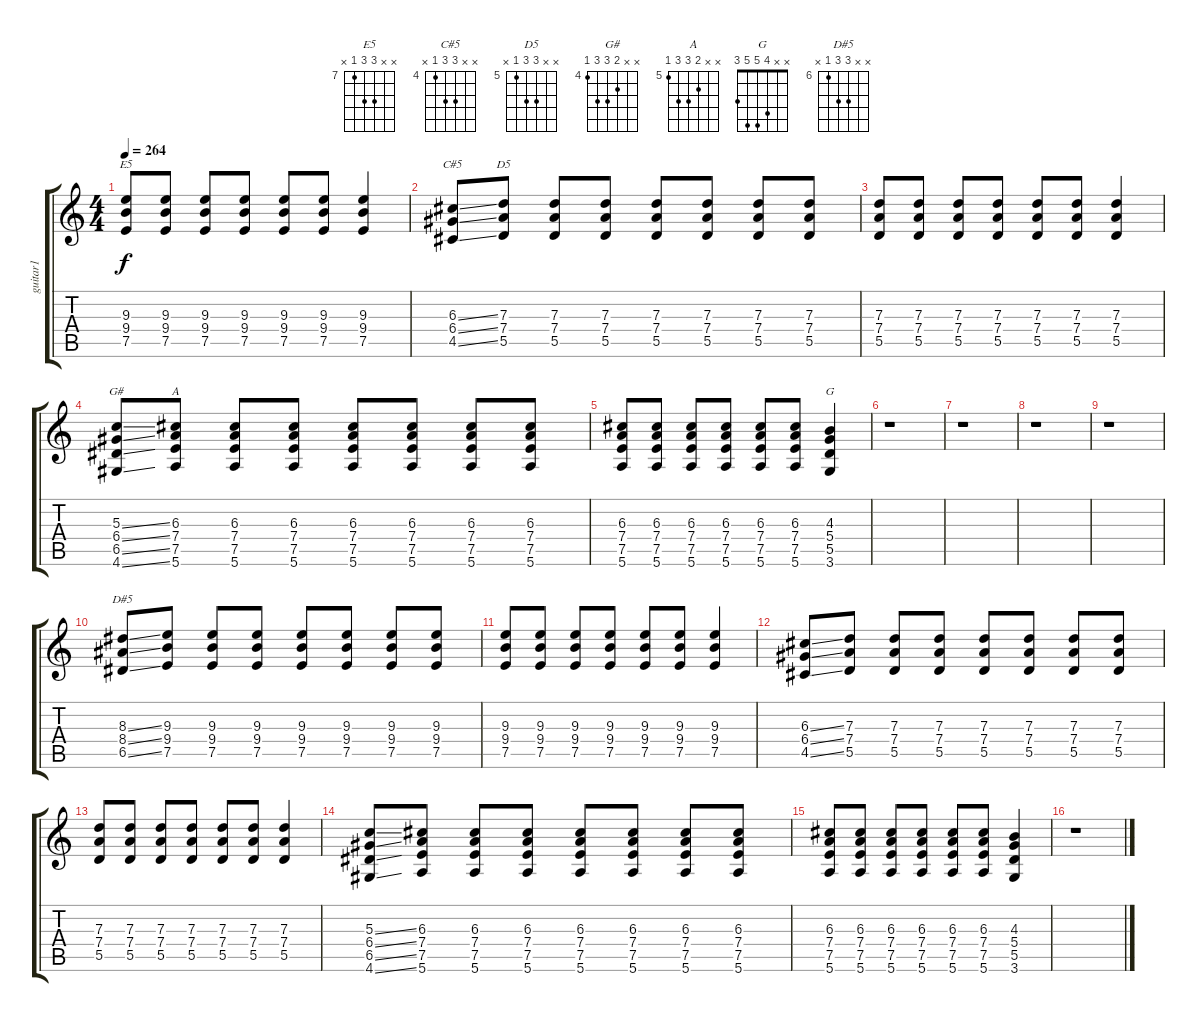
\track ("guitar1" "guitar1") {instrument distortionguitar}
\staff {score tabs}
\tuning (E4 B3 G3 D3 A2 E2) {hide}
\chord ("E5" x x 9 9 7 x) {firstfret 7}
\chord ("C#5" x x 6 6 4 x) {firstfret 4}
\chord ("D5" x x 7 7 5 x) {firstfret 5}
\chord ("G#" x x 5 6 6 4) {firstfret 4}
\chord ("A" x x 6 7 7 5) {firstfret 5}
\chord ("G" x x 4 5 5 3)
\chord ("D#5" x x 8 8 6 x) {firstfret 6}
\ts (4 4)
\tempo 264
\clef g2
\ks c
(9.3 9.4 7.5).8{ch "E5" dy f} (9.3 9.4 7.5).8 (9.3 9.4 7.5).8 (9.3 9.4 7.5).8 (9.3 9.4 7.5).8 (9.3 9.4 7.5).8 (9.3 9.4 7.5).4 |
(6.3{ss} 6.4{ss} 4.5{ss}).8{ch "C#5"} (7.3 7.4 5.5).8{ch "D5"} (7.3 7.4 5.5).8 (7.3 7.4 5.5).8 (7.3 7.4 5.5).8 (7.3 7.4 5.5).8 (7.3 7.4 5.5).8 (7.3 7.4 5.5).8 |
(7.3 7.4 5.5).8 (7.3 7.4 5.5).8 (7.3 7.4 5.5).8 (7.3 7.4 5.5).8 (7.3 7.4 5.5).8 (7.3 7.4 5.5).8 (7.3 7.4 5.5).4 |
(5.3{ss} 6.4{ss} 6.5{ss} 4.6{ss}).8{ch "G#"} (6.3 7.4 7.5 5.6).8{ch "A"} (6.3 7.4 7.5 5.6).8 (6.3 7.4 7.5 5.6).8 (6.3 7.4 7.5 5.6).8 (6.3 7.4 7.5 5.6).8 (6.3 7.4 7.5 5.6).8 (6.3 7.4 7.5 5.6).8 |
(6.3 7.4 7.5 5.6).8 (6.3 7.4 7.5 5.6).8 (6.3 7.4 7.5 5.6).8 (6.3 7.4 7.5 5.6).8 (6.3 7.4 7.5 5.6).8 (6.3 7.4 7.5 5.6).8 (4.3 5.4 5.5 3.6).4{ch "G"} |
r.1 |
r.1 |
r.1 |
r.1 |
(8.3{ss} 8.4{ss} 6.5{ss}).8{ch "D#5"} (9.3 9.4 7.5).8 (9.3 9.4 7.5).8 (9.3 9.4 7.5).8 (9.3 9.4 7.5).8 (9.3 9.4 7.5).8 (9.3 9.4 7.5).8 (9.3 9.4 7.5).8 |
(9.3 9.4 7.5).8 (9.3 9.4 7.5).8 (9.3 9.4 7.5).8 (9.3 9.4 7.5).8 (9.3 9.4 7.5).8 (9.3 9.4 7.5).8 (9.3 9.4 7.5).4 |
(6.3{ss} 6.4{ss} 4.5{ss}).8 (7.3 7.4 5.5).8 (7.3 7.4 5.5).8 (7.3 7.4 5.5).8 (7.3 7.4 5.5).8 (7.3 7.4 5.5).8 (7.3 7.4 5.5).8 (7.3 7.4 5.5).8 |
(7.3 7.4 5.5).8 (7.3 7.4 5.5).8 (7.3 7.4 5.5).8 (7.3 7.4 5.5).8 (7.3 7.4 5.5).8 (7.3 7.4 5.5).8 (7.3 7.4 5.5).4 |
(5.3{ss} 6.4{ss} 6.5{ss} 4.6{ss}).8 (6.3 7.4 7.5 5.6).8 (6.3 7.4 7.5 5.6).8 (6.3 7.4 7.5 5.6).8 (6.3 7.4 7.5 5.6).8 (6.3 7.4 7.5 5.6).8 (6.3 7.4 7.5 5.6).8 (6.3 7.4 7.5 5.6).8 |
(6.3 7.4 7.5 5.6).8 (6.3 7.4 7.5 5.6).8 (6.3 7.4 7.5 5.6).8 (6.3 7.4 7.5 5.6).8 (6.3 7.4 7.5 5.6).8 (6.3 7.4 7.5 5.6).8 (4.3 5.4 5.5 3.6).4 |
r.1
